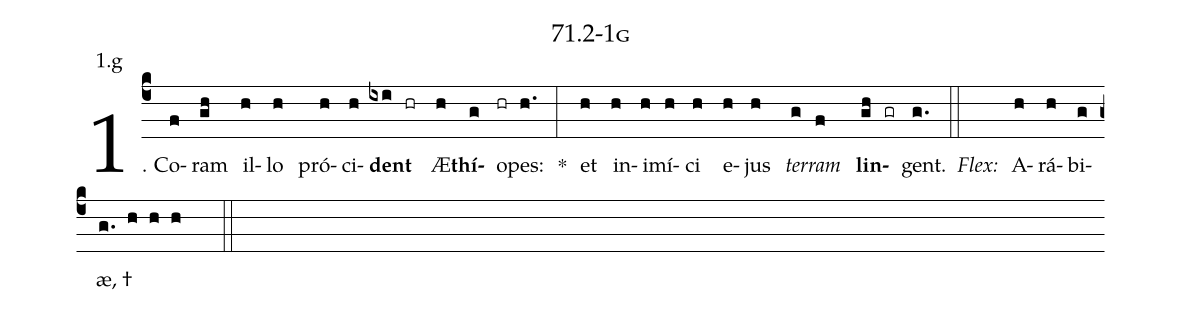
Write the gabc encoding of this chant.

name: 71.2-1g;
annotation: 1.g;
%%
(c4)1. Co(f)ram(gh) il(h)lo(h) pró(h)ci(h)<b>dent</b>(ixi hr) Æ(h)<b>thí</b>(g)o(hr)pes:(h.) *(:) et(h) in(h)i(h)mí(h)ci(h) e(h)jus(h) <i>ter</i>(g)<i>ram</i>(f) <b>lin</b>(gh gr)gent.(g.) (::)
<i>Flex:</i>()  A(h)rá(h)bi(g)æ, †(g. h h h  ::)

%E(h) u(h) o(g) u(f) a(gh) e.(g.) (::)
